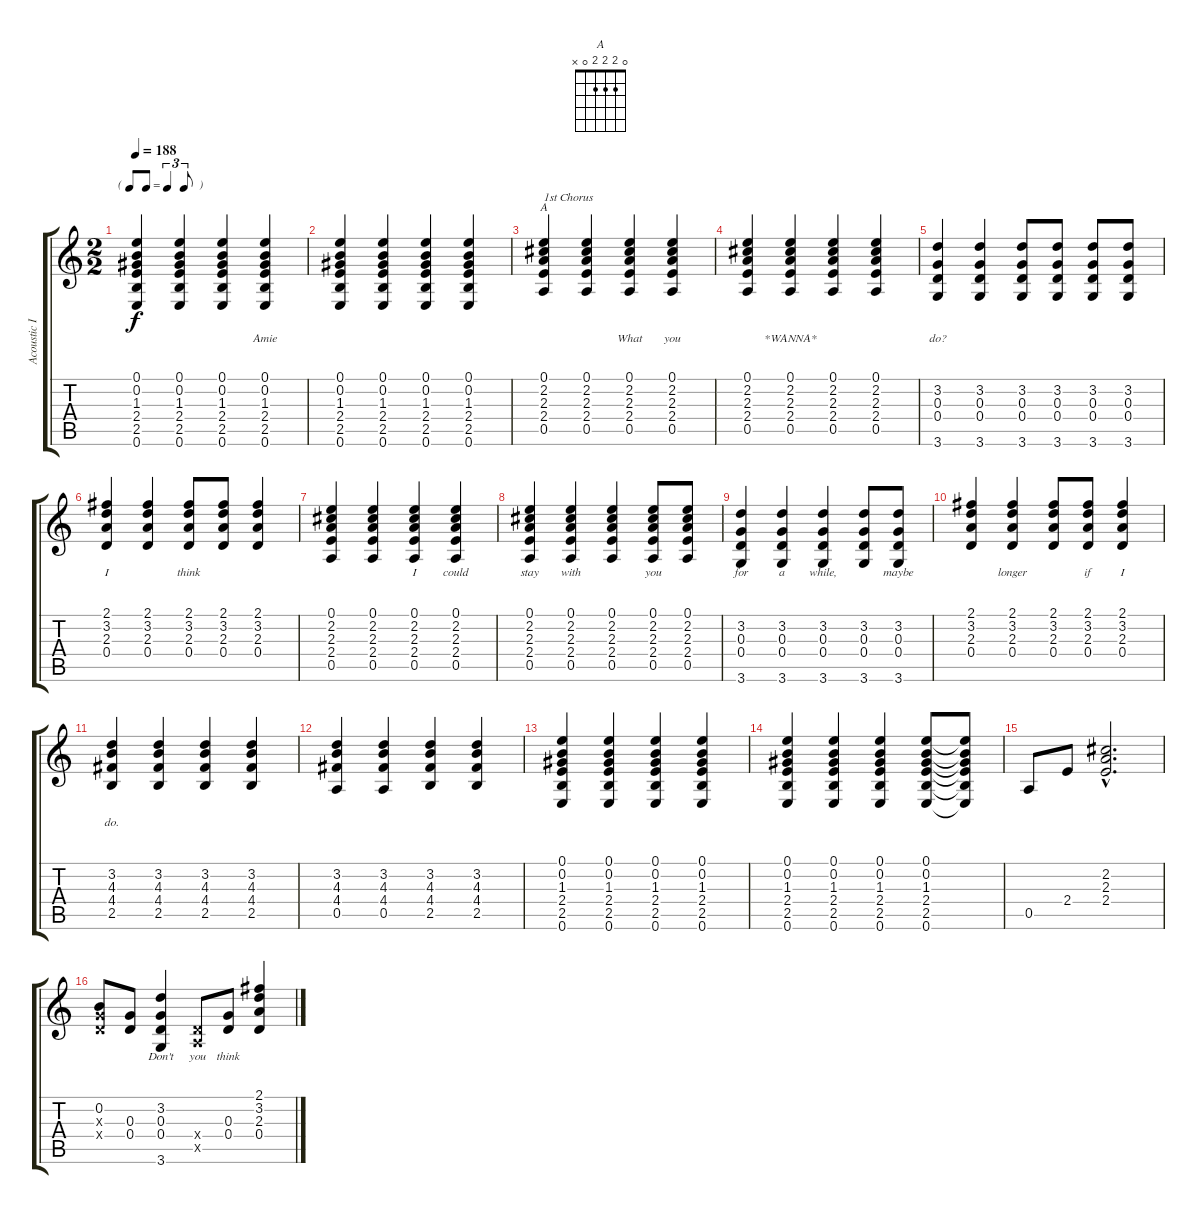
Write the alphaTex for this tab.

\track ("Acoustic II" "Acoustic I") {instrument acousticguitarsteel}
\staff {score tabs}
\tuning (E4 B3 G3 D3 A2 E2) {hide}
\chord ("A" 0 2 2 2 0 x)
\ts (2 2)
\tf triplet8th
\tempo 188
\clef g2
\ks c
(0.1 0.2 1.3 2.4 2.5 0.6).4{lyrics (0 "") lyrics (1 "") lyrics (2 "") lyrics (3 "") lyrics (4 "") dy f} (0.1 0.2 1.3 2.4 2.5 0.6).4{lyrics (0 "") lyrics (1 "") lyrics (2 "") lyrics (3 "") lyrics (4 "")} (0.1 0.2 1.3 2.4 2.5 0.6).4{lyrics (0 "") lyrics (1 "") lyrics (2 "") lyrics (3 "") lyrics (4 "")} (0.1 0.2 1.3 2.4 2.5 0.6).4{lyrics (0 "Amie") lyrics (1 "") lyrics (2 "") lyrics (3 "") lyrics (4 "")} |
(0.1 0.2 1.3 2.4 2.5 0.6).4{lyrics (0 "") lyrics (1 "") lyrics (2 "") lyrics (3 "") lyrics (4 "")} (0.1 0.2 1.3 2.4 2.5 0.6).4{lyrics (0 "") lyrics (1 "") lyrics (2 "") lyrics (3 "") lyrics (4 "")} (0.1 0.2 1.3 2.4 2.5 0.6).4{lyrics (0 "") lyrics (1 "") lyrics (2 "") lyrics (3 "") lyrics (4 "")} (0.1 0.2 1.3 2.4 2.5 0.6).4{lyrics (0 "") lyrics (1 "") lyrics (2 "") lyrics (3 "") lyrics (4 "")} |
(0.1 2.2 2.3 2.4 0.5).4{ch "A" txt "1st Chorus" lyrics (0 "") lyrics (1 "") lyrics (2 "") lyrics (3 "") lyrics (4 "")} (0.1 2.2 2.3 2.4 0.5).4{lyrics (0 "") lyrics (1 "") lyrics (2 "") lyrics (3 "") lyrics (4 "")} (0.1 2.2 2.3 2.4 0.5).4{lyrics (0 "What") lyrics (1 "") lyrics (2 "") lyrics (3 "") lyrics (4 "")} (0.1 2.2 2.3 2.4 0.5).4{lyrics (0 "you") lyrics (1 "") lyrics (2 "") lyrics (3 "") lyrics (4 "")} |
(0.1 2.2 2.3 2.4 0.5).4{lyrics (0 "") lyrics (1 "") lyrics (2 "") lyrics (3 "") lyrics (4 "")} (0.1 2.2 2.3 2.4 0.5).4{lyrics (0 "*WANNA*") lyrics (1 "") lyrics (2 "") lyrics (3 "") lyrics (4 "")} (0.1 2.2 2.3 2.4 0.5).4{lyrics (0 "") lyrics (1 "") lyrics (2 "") lyrics (3 "") lyrics (4 "")} (0.1 2.2 2.3 2.4 0.5).4{lyrics (0 "") lyrics (1 "") lyrics (2 "") lyrics (3 "") lyrics (4 "")} |
(3.2 0.3 0.4 3.6).4{lyrics (0 "do?") lyrics (1 "") lyrics (2 "") lyrics (3 "") lyrics (4 "")} (3.2 0.3 0.4 3.6).4{lyrics (0 "") lyrics (1 "") lyrics (2 "") lyrics (3 "") lyrics (4 "")} (3.2 0.3 0.4 3.6).8{lyrics (0 "") lyrics (1 "") lyrics (2 "") lyrics (3 "") lyrics (4 "")} (3.2 0.3 0.4 3.6).8{lyrics (0 "") lyrics (1 "") lyrics (2 "") lyrics (3 "") lyrics (4 "")} (3.2 0.3 0.4 3.6).8{lyrics (0 "") lyrics (1 "") lyrics (2 "") lyrics (3 "") lyrics (4 "")} (3.2 0.3 0.4 3.6).8{lyrics (0 "") lyrics (1 "") lyrics (2 "") lyrics (3 "") lyrics (4 "")} |
(2.1 3.2 2.3 0.4).4{lyrics (0 "I") lyrics (1 "") lyrics (2 "") lyrics (3 "") lyrics (4 "")} (2.1 3.2 2.3 0.4).4{lyrics (0 "") lyrics (1 "") lyrics (2 "") lyrics (3 "") lyrics (4 "")} (2.1 3.2 2.3 0.4).8{lyrics (0 "think") lyrics (1 "") lyrics (2 "") lyrics (3 "") lyrics (4 "")} (2.1 3.2 2.3 0.4).8{lyrics (0 "") lyrics (1 "") lyrics (2 "") lyrics (3 "") lyrics (4 "")} (2.1 3.2 2.3 0.4).4{lyrics (0 "") lyrics (1 "") lyrics (2 "") lyrics (3 "") lyrics (4 "")} |
(0.1 2.2 2.3 2.4 0.5).4{lyrics (0 "") lyrics (1 "") lyrics (2 "") lyrics (3 "") lyrics (4 "")} (0.1 2.2 2.3 2.4 0.5).4{lyrics (0 "") lyrics (1 "") lyrics (2 "") lyrics (3 "") lyrics (4 "")} (0.1 2.2 2.3 2.4 0.5).4{lyrics (0 "I") lyrics (1 "") lyrics (2 "") lyrics (3 "") lyrics (4 "")} (0.1 2.2 2.3 2.4 0.5).4{lyrics (0 "could") lyrics (1 "") lyrics (2 "") lyrics (3 "") lyrics (4 "")} |
(0.1 2.2 2.3 2.4 0.5).4{lyrics (0 "stay") lyrics (1 "") lyrics (2 "") lyrics (3 "") lyrics (4 "")} (0.1 2.2 2.3 2.4 0.5).4{lyrics (0 "with") lyrics (1 "") lyrics (2 "") lyrics (3 "") lyrics (4 "")} (0.1 2.2 2.3 2.4 0.5).4{lyrics (0 "") lyrics (1 "") lyrics (2 "") lyrics (3 "") lyrics (4 "")} (0.1 2.2 2.3 2.4 0.5).8{lyrics (0 "you") lyrics (1 "") lyrics (2 "") lyrics (3 "") lyrics (4 "")} (0.1 2.2 2.3 2.4 0.5).8{lyrics (0 "") lyrics (1 "") lyrics (2 "") lyrics (3 "") lyrics (4 "")} |
(3.2 0.3 0.4 3.6).4{lyrics (0 "for") lyrics (1 "") lyrics (2 "") lyrics (3 "") lyrics (4 "")} (3.2 0.3 0.4 3.6).4{lyrics (0 "a") lyrics (1 "") lyrics (2 "") lyrics (3 "") lyrics (4 "")} (3.2 0.3 0.4 3.6).4{lyrics (0 "while,") lyrics (1 "") lyrics (2 "") lyrics (3 "") lyrics (4 "")} (3.2 0.3 0.4 3.6).8{lyrics (0 "") lyrics (1 "") lyrics (2 "") lyrics (3 "") lyrics (4 "")} (3.2 0.3 0.4 3.6).8{lyrics (0 "maybe") lyrics (1 "") lyrics (2 "") lyrics (3 "") lyrics (4 "")} |
(2.1 3.2 2.3 0.4).4{lyrics (0 "") lyrics (1 "") lyrics (2 "") lyrics (3 "") lyrics (4 "")} (2.1 3.2 2.3 0.4).4{lyrics (0 "longer") lyrics (1 "") lyrics (2 "") lyrics (3 "") lyrics (4 "")} (2.1 3.2 2.3 0.4).8{lyrics (0 "") lyrics (1 "") lyrics (2 "") lyrics (3 "") lyrics (4 "")} (2.1 3.2 2.3 0.4).8{lyrics (0 "if") lyrics (1 "") lyrics (2 "") lyrics (3 "") lyrics (4 "")} (2.1 3.2 2.3 0.4).4{lyrics (0 "I") lyrics (1 "") lyrics (2 "") lyrics (3 "") lyrics (4 "")} |
(3.2 4.3 4.4 2.5).4{lyrics (0 "do.") lyrics (1 "") lyrics (2 "") lyrics (3 "") lyrics (4 "")} (3.2 4.3 4.4 2.5).4{lyrics (0 "") lyrics (1 "") lyrics (2 "") lyrics (3 "") lyrics (4 "")} (3.2 4.3 4.4 2.5).4{lyrics (0 "") lyrics (1 "") lyrics (2 "") lyrics (3 "") lyrics (4 "")} (3.2 4.3 4.4 2.5).4{lyrics (0 "") lyrics (1 "") lyrics (2 "") lyrics (3 "") lyrics (4 "")} |
(3.2 4.3 4.4 0.5).4{lyrics (0 "") lyrics (1 "") lyrics (2 "") lyrics (3 "") lyrics (4 "")} (3.2 4.3 4.4 0.5).4{lyrics (0 "") lyrics (1 "") lyrics (2 "") lyrics (3 "") lyrics (4 "")} (3.2 4.3 4.4 2.5).4{lyrics (0 "") lyrics (1 "") lyrics (2 "") lyrics (3 "") lyrics (4 "")} (3.2 4.3 4.4 2.5).4{lyrics (0 "") lyrics (1 "") lyrics (2 "") lyrics (3 "") lyrics (4 "")} |
(0.1 0.2 1.3 2.4 2.5 0.6).4{lyrics (0 "") lyrics (1 "") lyrics (2 "") lyrics (3 "") lyrics (4 "")} (0.1 0.2 1.3 2.4 2.5 0.6).4{lyrics (0 "") lyrics (1 "") lyrics (2 "") lyrics (3 "") lyrics (4 "")} (0.1 0.2 1.3 2.4 2.5 0.6).4{lyrics (0 "") lyrics (1 "") lyrics (2 "") lyrics (3 "") lyrics (4 "")} (0.1 0.2 1.3 2.4 2.5 0.6).4{lyrics (0 "") lyrics (1 "") lyrics (2 "") lyrics (3 "") lyrics (4 "")} |
(0.1 0.2 1.3 2.4 2.5 0.6).4{lyrics (0 "") lyrics (1 "") lyrics (2 "") lyrics (3 "") lyrics (4 "")} (0.1 0.2 1.3 2.4 2.5 0.6).4{lyrics (0 "") lyrics (1 "") lyrics (2 "") lyrics (3 "") lyrics (4 "")} (0.1 0.2 1.3 2.4 2.5 0.6).4{lyrics (0 "") lyrics (1 "") lyrics (2 "") lyrics (3 "") lyrics (4 "")} (0.1 0.2 1.3 2.4 2.5 0.6).8{lyrics (0 "") lyrics (1 "") lyrics (2 "") lyrics (3 "") lyrics (4 "")} (0.1{t} 0.2{t} 1.3{t} 2.4{t} 2.5{t} 0.6{t}).8{lyrics (0 "") lyrics (1 "") lyrics (2 "") lyrics (3 "") lyrics (4 "")} |
0.5.8{lyrics (0 "") lyrics (1 "") lyrics (2 "") lyrics (3 "") lyrics (4 "")} 2.4.8{lyrics (0 "") lyrics (1 "") lyrics (2 "") lyrics (3 "") lyrics (4 "")} (2.2{hac} 2.3{hac} 2.4{hac}).2{d lyrics (0 "") lyrics (1 "") lyrics (2 "") lyrics (3 "") lyrics (4 "")} |
(0.2 0.3{x} 0.4{x}).8{lyrics (0 "") lyrics (1 "") lyrics (2 "") lyrics (3 "") lyrics (4 "")} (0.3 0.4).8{lyrics (0 "") lyrics (1 "") lyrics (2 "") lyrics (3 "") lyrics (4 "")} (3.2 0.3 0.4 3.6).4{lyrics (0 "Don't") lyrics (1 "") lyrics (2 "") lyrics (3 "") lyrics (4 "")} (0.4{x} 0.5{x}).8{lyrics (0 "you") lyrics (1 "") lyrics (2 "") lyrics (3 "") lyrics (4 "")} (0.3 0.4).8{lyrics (0 "think") lyrics (1 "") lyrics (2 "") lyrics (3 "") lyrics (4 "")} (2.1 3.2 2.3 0.4).4{lyrics (0 "") lyrics (1 "") lyrics (2 "") lyrics (3 "") lyrics (4 "")}
